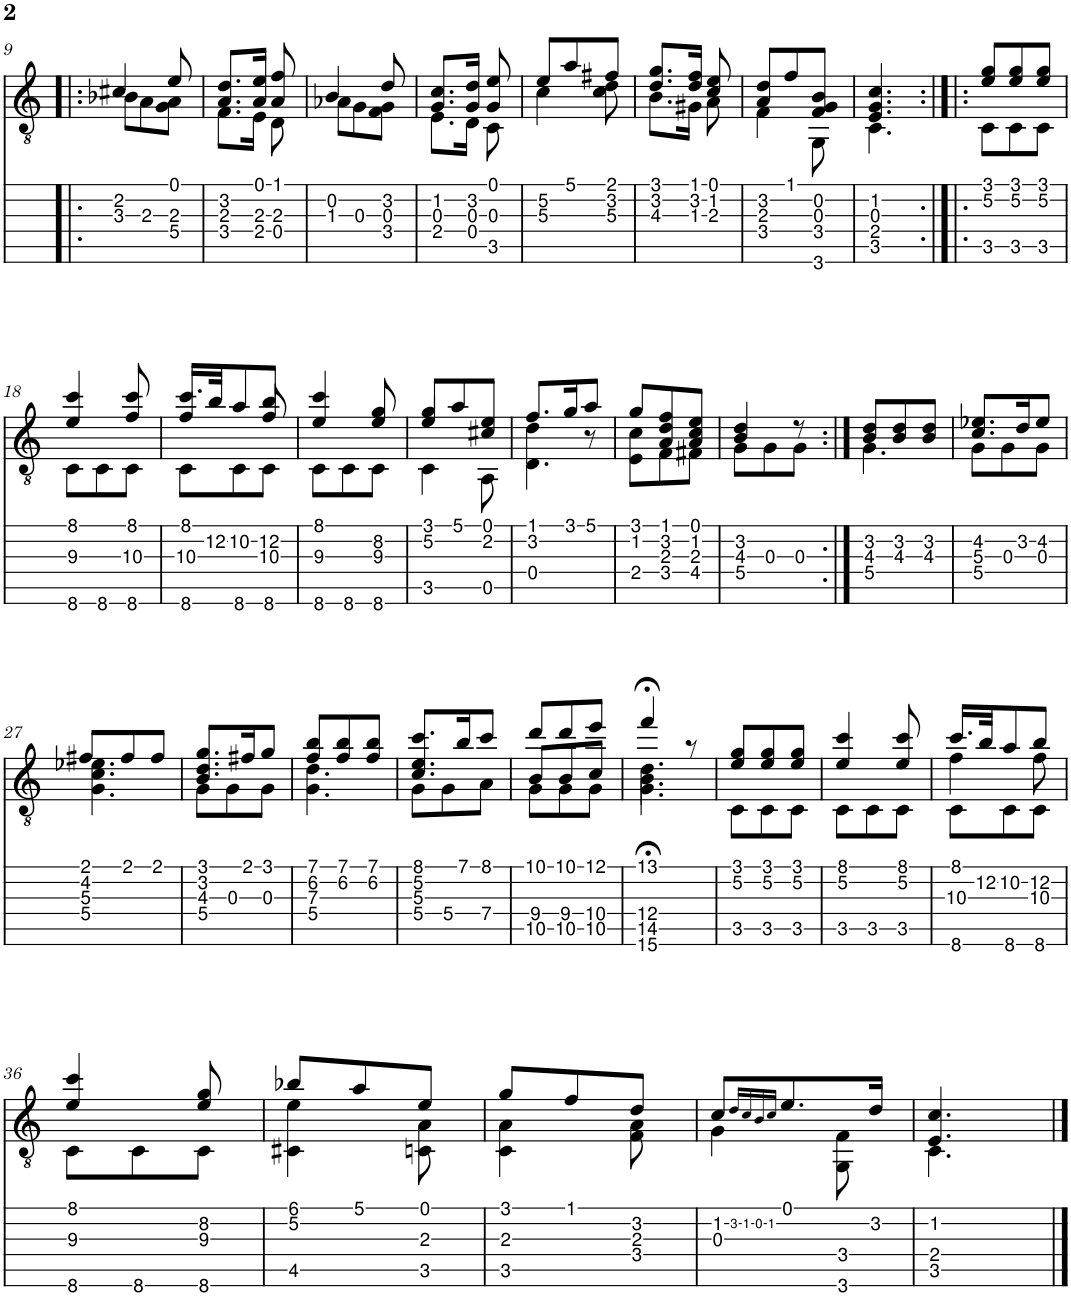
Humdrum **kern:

**kern	**kern
*part1	*part1
*staff2	*staff1
*I"Guitar	*
!!LO:PB:g=z
*	*clefGv2
*k[]	*k[]
*C:	*C:
*M3/8	*M3/8
=9!|:	=9!|:
*^	*^
4c#X	8B-XL	4c#X/	8B-X\L
.	8A	.	8A\
8e	8G\ 8A\J	8e/	8G\ 8A\J
=10	=10	=10	=10
8.A\ 8.d\L	8.FL	8.A/ 8.d/L	8.F\L
16A\ 16e\K	16EK	16A/ 16e/Jk	16E\Jk
8A\ 8f\J	8DJ	8A/ 8f/	8D\
=11	=11	=11	=11
4B	8A-XL	4B/	8A-X\L
.	8G	.	8G\
8d	8F\ 8G\J	8d/	8F\ 8G\J
=12	=12	=12	=12
8.G\ 8.c\L	8.EL	8.G/ 8.c/L	8.E\L
16G\ 16d\K	16DK	16G/ 16d/Jk	16D\Jk
8G\ 8e\J	8CJ	8G/ 8e/	8C\
=13	=13	=13	=13
8eL	4c	8e/L	4c\
8a	.	8a/	.
8f#XJ	8c 8d	8f#X/J	8c\ 8d\
=14	=14	=14	=14
8.d\ 8.g\L	8.BL	8.d/ 8.g/L	8.B\L
16d\ 16f\K	16G#XK	16d/ 16f/Jk	16G#X\Jk
8c\ 8e\J	8AJ	8c/ 8e/	8A\
=15	=15	=15	=15
8A\ 8d\L	4F	8A/ 8d/L	4F\
8f	.	8f/	.
8F\ 8G\ 8B\J	8GG	8F/ 8G/ 8B/J	8GG\
=16	=16	=16	=16
4.E 4.G 4.c	4.C	4.E/ 4.G/ 4.c/	4.C\
=17:|!|:	=17:|!|:	=17:|!|:	=17:|!|:
8e\ 8g\L	8CL	8e/ 8g/L	8C\L
8e\ 8g\	8C	8e/ 8g/	8C\
8e\ 8g\J	8CJ	8e/ 8g/J	8C\J
!!LO:LB:g=z	!!
=18	=18	=18	=18
4e 4cc	8CL	4e/ 4cc/	8C\L
.	8C	.	8C\
8f 8cc	8CJ	8f/ 8cc/	8C\J
=19	=19	=19	=19
*	*^	*	*^
16.ccLL	8CL	4f	16.cc/LL	8C\L	4f/
32bJk	.	.	32b/JK	.	.
8a	8C	.	8a/	8C\	.
8bJ	8CJ	8f	8b/J	8C\J	8f/
*	*v	*v	*	*	*
*	*	*	*v	*v
=20	=20	=20	=20
4e 4cc	8CL	4e/ 4cc/	8C\L
.	8C	.	8C\
8e 8g	8CJ	8e/ 8g/	8C\J
=21	=21	=21	=21
*	*^	*	*^
8gL	4C	4e	8g/L	4C\	4e/
8a	.	.	8a/	.	.
8c#X\ 8e\J	8AA	8r	8c#X/ 8e/J	8AA\	8ryy
=22	=22	=22	=22	=22	=22
8.fL	4d	4.D	8.f/L	4d\	4.D\
16gK	.	.	16g/K	.	.
8aJ	8r	.	8a/J	8r	.
*	*v	*v	*	*	*
*	*	*	*v	*v
=23	=23	=23	=23
8gL	8E\ 8c\L	8g/L	8E\ 8c\L
8A\ 8d\ 8f\	8F	8A/ 8d/ 8f/	8F\
8A\ 8c\ 8e\J	8F#XJ	8A/ 8c/ 8e/J	8F#X\J
=24	=24	=24	=24
4B 4d	8GL	4B/ 4d/	8G\L
.	8G	.	8G\
8r	8GJ	8r	8G\J
=25:|!	=25:|!	=25:|!	=25:|!
8B\ 8d\L	4.G	8B/ 8d/L	4.G\
8B\ 8d\	.	8B/ 8d/	.
8B\ 8d\J	.	8B/ 8d/J	.
=26	=26	=26	=26
8.c\ 8.e-X\L	8GL	8.c/ 8.e-X/L	8G\L
.	8G	.	8G\
16dK	.	16d/K	.
8e-J	8GJ	8e-/J	8G\J
!!LO:LB:g=z	!!
=27	=27	=27	=27
8f#XL	4.G 4.c 4.e-X	8f#X/L	4.G\ 4.c\ 4.e-X\
8f#	.	8f#/	.
8f#J	.	8f#/J	.
=28	=28	=28	=28
8.B\ 8.d\ 8.g\L	8GL	8.B/ 8.d/ 8.g/L	8G\L
.	8G	.	8G\
16f#XK	.	16f#X/K	.
8gJ	8GJ	8g/J	8G\J
=29	=29	=29	=29
8f\ 8b\L	4.G 4.d	8f/ 8b/L	4.G\ 4.d\
8f\ 8b\	.	8f/ 8b/	.
8f\ 8b\J	.	8f/ 8b/J	.
=30	=30	=30	=30
*	*^	*	*^
8.ccL	8GL	4.c 4.e	8.cc/L	8G\L	4.c/ 4.e/
.	8G	.	.	8G\	.
16bK	.	.	16b/K	.	.
8ccJ	8AJ	.	8cc/J	8A\J	.
=31	=31	=31	=31	=31	=31
8ddL	8GL	8BL	8dd/L	8G\L	8B/L
8dd	8G	8B	8dd/	8G\	8B/
8eeJ	8GJ	8cJ	8ee/J	8G\J	8c/J
=32	=32	=32	=32	=32	=32
4ff;<	4.G 4.B	4.d	4ff;</	4.G\ 4.B\	4.d\
8r	.	.	8r	.	.
*	*v	*v	*	*	*
*	*	*	*v	*v
=33	=33	=33	=33
8e\ 8g\L	8CL	8e/ 8g/L	8C\L
8e\ 8g\	8C	8e/ 8g/	8C\
8e\ 8g\J	8CJ	8e/ 8g/J	8C\J
=34	=34	=34	=34
4e 4cc	8CL	4e/ 4cc/	8C\L
.	8C	.	8C\
8e 8cc	8CJ	8e/ 8cc/	8C\J
=35	=35	=35	=35
*	*^	*	*^
16.ccLL	8CL	4f	16.cc/LL	8C\L	4f\
32bJk	.	.	32b/JK	.	.
8a	8C	.	8a/	8C\	.
8bJ	8CJ	8f	8b/J	8C\J	8f\
*	*v	*v	*	*	*
*	*	*	*v	*v
!!LO:LB:g=z
=36	=36	=36	=36
4e 4cc	8CL	4e/ 4cc/	8C\L
.	8C	.	8C\
8e 8g	8CJ	8e/ 8g/	8C\J
=37	=37	=37	=37
8b-XL	4C#X 4e	8b-X/L	4C#X\ 4e\
8a	.	8a/	.
8eJ	8Cn 8A	8e/J	8Cn\ 8A\
=38	=38	=38	=38
8gL	4C 4A	8g/L	4C\ 4A\
8f	.	8f/	.
8dJ	8F 8A	8d/J	8F\ 8A\
=39	=39	=39	=39
8cL	4G	8c/L	4G\
qd	.	16qd/LL	.
qc	.	16qc/	.
qB	.	16qB/	.
qc	.	16qc/JJ	.
8.e	.	8.e/	.
.	8GG 8F	.	8GG\ 8F\
16dJk	.	16d/Jk	.
=40	=40	=40	=40
4.E 4.c	4.C	4.E/ 4.c/	4.C\
*v	*v	*	*
*	*v	*v
==	==
*-	*-
